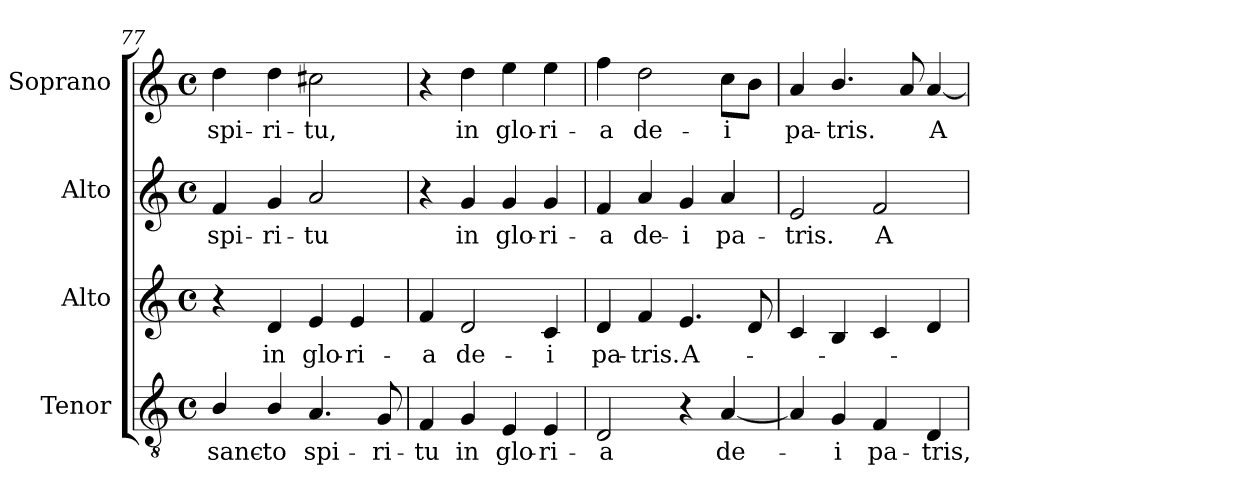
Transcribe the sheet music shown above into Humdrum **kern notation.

**kern	**text	**kern	**text	**kern	**text	**kern	**text
*part4	*part4	*part3	*part3	*part2	*part2	*part1	*part1
*staff4	*staff4	*staff3	*staff3	*staff2	*staff2	*staff1	*staff1
*I"Tenor	*	*I"Alto	*	*I"Alto	*	*I"Soprano	*
*I'T.	*	*I'A.	*	*I'A.	*	*I'S.	*
*clefGv2	*	*clefG2	*	*clefG2	*	*clefG2	*
*ITrd7c12	*	*	*	*	*	*	*
*k[]	*	*k[]	*	*k[]	*	*k[]	*
*C:	*	*C:	*	*C:	*	*C:	*
*M4/4	*	*M4/4	*	*M4/4	*	*M4/4	*
*met(c)	*	*met(c)	*	*met(c)	*	*met(c)	*
=77	=77	=77	=77	=77	=77	=77	=77
!	!LO:LY:b:color=#000000	!	!	!	!	!	!
!	!	!	!	!	!LO:LY:b:color=#000000	!	!
!	!	!	!	!	!	!	!LO:LY:b:color=#000000
4BBi/	sanc-	4r	.	4fi/	spi-	4ddi\	spi-
!	!LO:LY:b:color=#000000	!	!	!	!	!	!
!	!	!	!LO:LY:b:color=#000000	!	!	!	!
!	!	!	!	!	!LO:LY:b:color=#000000	!	!
!	!	!	!	!	!	!	!LO:LY:b:color=#000000
4BBi/	-to	4di/	in	4gi/	-ri-	4ddi\	-ri-
!	!LO:LY:b:color=#000000	!	!	!	!	!	!
!	!	!	!LO:LY:b:color=#000000	!	!	!	!
!	!	!	!	!	!LO:LY:b:color=#000000	!	!
!	!	!	!	!	!	!	!LO:LY:b:color=#000000
4.AAi/	spi-	4ei/	glo-	2ai/	-tu	2cc#Xi\	-tu,
!	!	!	!LO:LY:b:color=#000000	!	!	!	!
.	.	4ei/	-ri-	.	.	.	.
!	!LO:LY:b:color=#000000	!	!	!	!	!	!
8GGi/	-ri-	.	.	.	.	.	.
=78	=78	=78	=78	=78	=78	=78	=78
!	!LO:LY:b:color=#000000	!	!	!	!	!	!
!	!	!	!LO:LY:b:color=#000000	!	!	!	!
4FFi/	-tu	4fi/	-a	4r	.	4r	.
!	!LO:LY:b:color=#000000	!	!	!	!	!	!
!	!	!	!LO:LY:b:color=#000000	!	!	!	!
!	!	!	!	!	!LO:LY:b:color=#000000	!	!
!	!	!	!	!	!	!	!LO:LY:b:color=#000000
4GGi/	in	2di/	de-	4gi/	in	4ddi\	in
!	!LO:LY:b:color=#000000	!	!	!	!	!	!
!	!	!	!	!	!LO:LY:b:color=#000000	!	!
!	!	!	!	!	!	!	!LO:LY:b:color=#000000
4EEi/	glo-	.	.	4gi/	glo-	4eei\	glo-
!	!LO:LY:b:color=#000000	!	!	!	!	!	!
!	!	!	!LO:LY:b:color=#000000	!	!	!	!
!	!	!	!	!	!LO:LY:b:color=#000000	!	!
!	!	!	!	!	!	!	!LO:LY:b:color=#000000
4EEi/	-ri-	4ci/	-i	4gi/	-ri-	4eei\	-ri-
=79	=79	=79	=79	=79	=79	=79	=79
!	!LO:LY:b:color=#000000	!	!	!	!	!	!
!	!	!	!LO:LY:b:color=#000000	!	!	!	!
!	!	!	!	!	!LO:LY:b:color=#000000	!	!
!	!	!	!	!	!	!	!LO:LY:b:color=#000000
2DDi/	-a	4di/	pa-	4fi/	-a	4ffi\	-a
!	!	!	!LO:LY:b:color=#000000	!	!	!	!
!	!	!	!	!	!LO:LY:b:color=#000000	!	!
!	!	!	!	!	!	!	!LO:LY:b:color=#000000
.	.	4fi/	-tris.	4ai/	de-	2ddi\	de-
!	!	!	!LO:LY:b:color=#000000	!	!	!	!
!	!	!	!	!	!LO:LY:b:color=#000000	!	!
4r	.	4.ei/	A-	4gi/	-i	.	.
!	!LO:LY:b:color=#000000	!	!	!	!	!	!
!	!	!	!	!	!LO:LY:b:color=#000000	!	!
!	!	!	!	!	!	!	!LO:LY:b:color=#000000
[4AAi/	de-	.	.	4ai/	pa-	8cci\L	-i
.	.	8di/	.	.	.	8bi\J	.
=80	=80	=80	=80	=80	=80	=80	=80
!	!	!	!	!	!LO:LY:b:color=#000000	!	!
!	!	!	!	!	!	!	!LO:LY:b:color=#000000
4AAi/]	.	4ci/	.	2ei/	-tris.	4ai/	pa-
!	!LO:LY:b:color=#000000	!	!	!	!	!	!
!	!	!	!	!	!	!	!LO:LY:b:color=#000000
4GGi/	-i	4Bi/	.	.	.	4.bi/	-tris.
!	!LO:LY:b:color=#000000	!	!	!	!	!	!
!	!	!	!	!	!LO:LY:b:color=#000000	!	!
4FFi/	pa-	4ci/	.	2fi/	A-	.	.
.	.	.	.	.	.	8ai/	.
!	!LO:LY:b:color=#000000	!	!	!	!	!	!
!	!	!	!	!	!	!	!LO:LY:b:color=#000000
4DDi/	-tris,	4di/	.	.	.	[4ai/	A-
=	=	=	=	=	=	=	=
*-	*-	*-	*-	*-	*-	*-	*-
